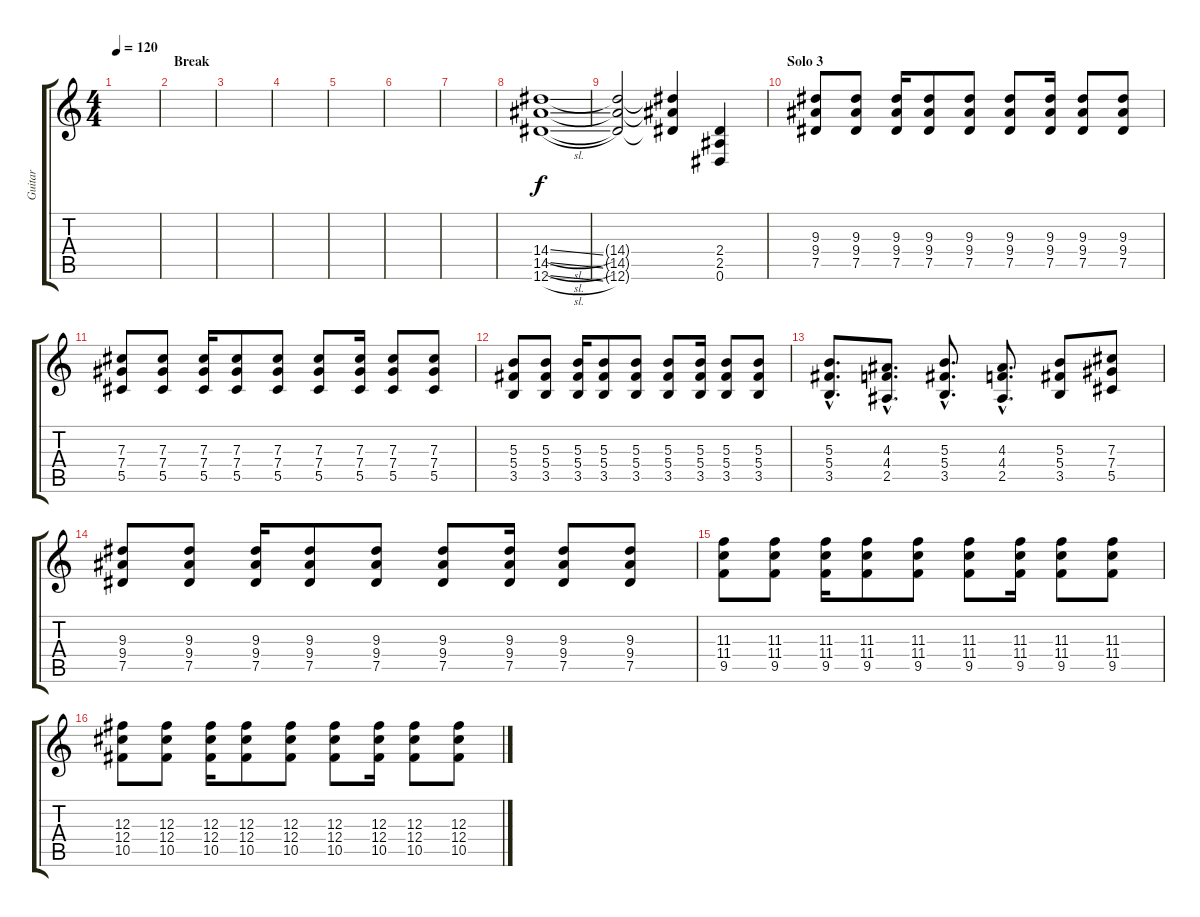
\track ("Guitar" "Guitar") {instrument distortionguitar}
\staff {score tabs}
\tuning (Eb4 Bb3 Gb3 Db3 Ab2 Eb2) {hide}
\ts (4 4)
\tempo 120
\clef g2
\ks c
|
\section ("" "Break")
|
|
|
|
|
|
(14.4{sl} 14.5{sl} 12.6{sl}).1 |
(14.4{t} 14.5{t} 12.6{t}).2 (14.4{t} 14.5{t} 12.6{t}).4 (2.4 2.5 0.6).4 |
\section ("" "Solo 3")
(9.3 9.4 7.5).8 (9.3 9.4 7.5).8 (9.3 9.4 7.5).16 (9.3 9.4 7.5).8 (9.3 9.4 7.5).8 (9.3 9.4 7.5).8 (9.3 9.4 7.5).16 (9.3 9.4 7.5).8 (9.3 9.4 7.5).8 |
(7.3 7.4 5.5).8 (7.3 7.4 5.5).8 (7.3 7.4 5.5).16 (7.3 7.4 5.5).8 (7.3 7.4 5.5).8 (7.3 7.4 5.5).8 (7.3 7.4 5.5).16 (7.3 7.4 5.5).8 (7.3 7.4 5.5).8 |
(5.3 5.4 3.5).8 (5.3 5.4 3.5).8 (5.3 5.4 3.5).16 (5.3 5.4 3.5).8 (5.3 5.4 3.5).8 (5.3 5.4 3.5).8 (5.3 5.4 3.5).16 (5.3 5.4 3.5).8 (5.3 5.4 3.5).8 |
(5.3{hac} 5.4{hac} 3.5{hac}).8{d} (4.3{hac} 4.4{hac} 2.5{hac}).8{d} (5.3{hac} 5.4{hac} 3.5{hac}).8{d} (4.3{hac} 4.4{hac} 2.5{hac}).8{d} (5.3 5.4 3.5).8 (7.3 7.4 5.5).8 |
(9.3 9.4 7.5).8 (9.3 9.4 7.5).8 (9.3 9.4 7.5).16 (9.3 9.4 7.5).8 (9.3 9.4 7.5).8 (9.3 9.4 7.5).8 (9.3 9.4 7.5).16 (9.3 9.4 7.5).8 (9.3 9.4 7.5).8 |
(11.3 11.4 9.5).8 (11.3 11.4 9.5).8 (11.3 11.4 9.5).16 (11.3 11.4 9.5).8 (11.3 11.4 9.5).8 (11.3 11.4 9.5).8 (11.3 11.4 9.5).16 (11.3 11.4 9.5).8 (11.3 11.4 9.5).8 |
(12.3 12.4 10.5).8 (12.3 12.4 10.5).8 (12.3 12.4 10.5).16 (12.3 12.4 10.5).8 (12.3 12.4 10.5).8 (12.3 12.4 10.5).8 (12.3 12.4 10.5).16 (12.3 12.4 10.5).8 (12.3 12.4 10.5).8
